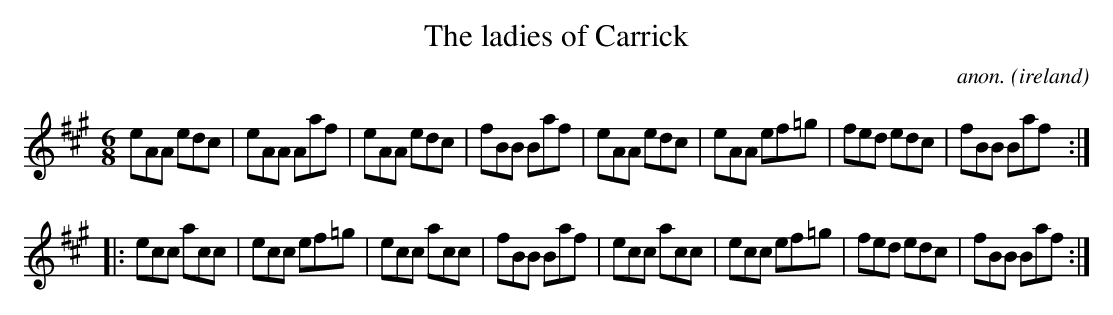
X:1
T:The ladies of Carrick
O:ireland
C:anon.
M:6/8
L:1/8
K:F#min
eAA edc|eAA Aaf|eAA edc|fBB Baf|eAA edc|eAA ef=g|fed edc|fBB Baf:|
|:ecc acc|ecc ef=g|ecc acc|fBB Baf|ecc acc|ecc ef=g|fed edc|fBB Baf:|
